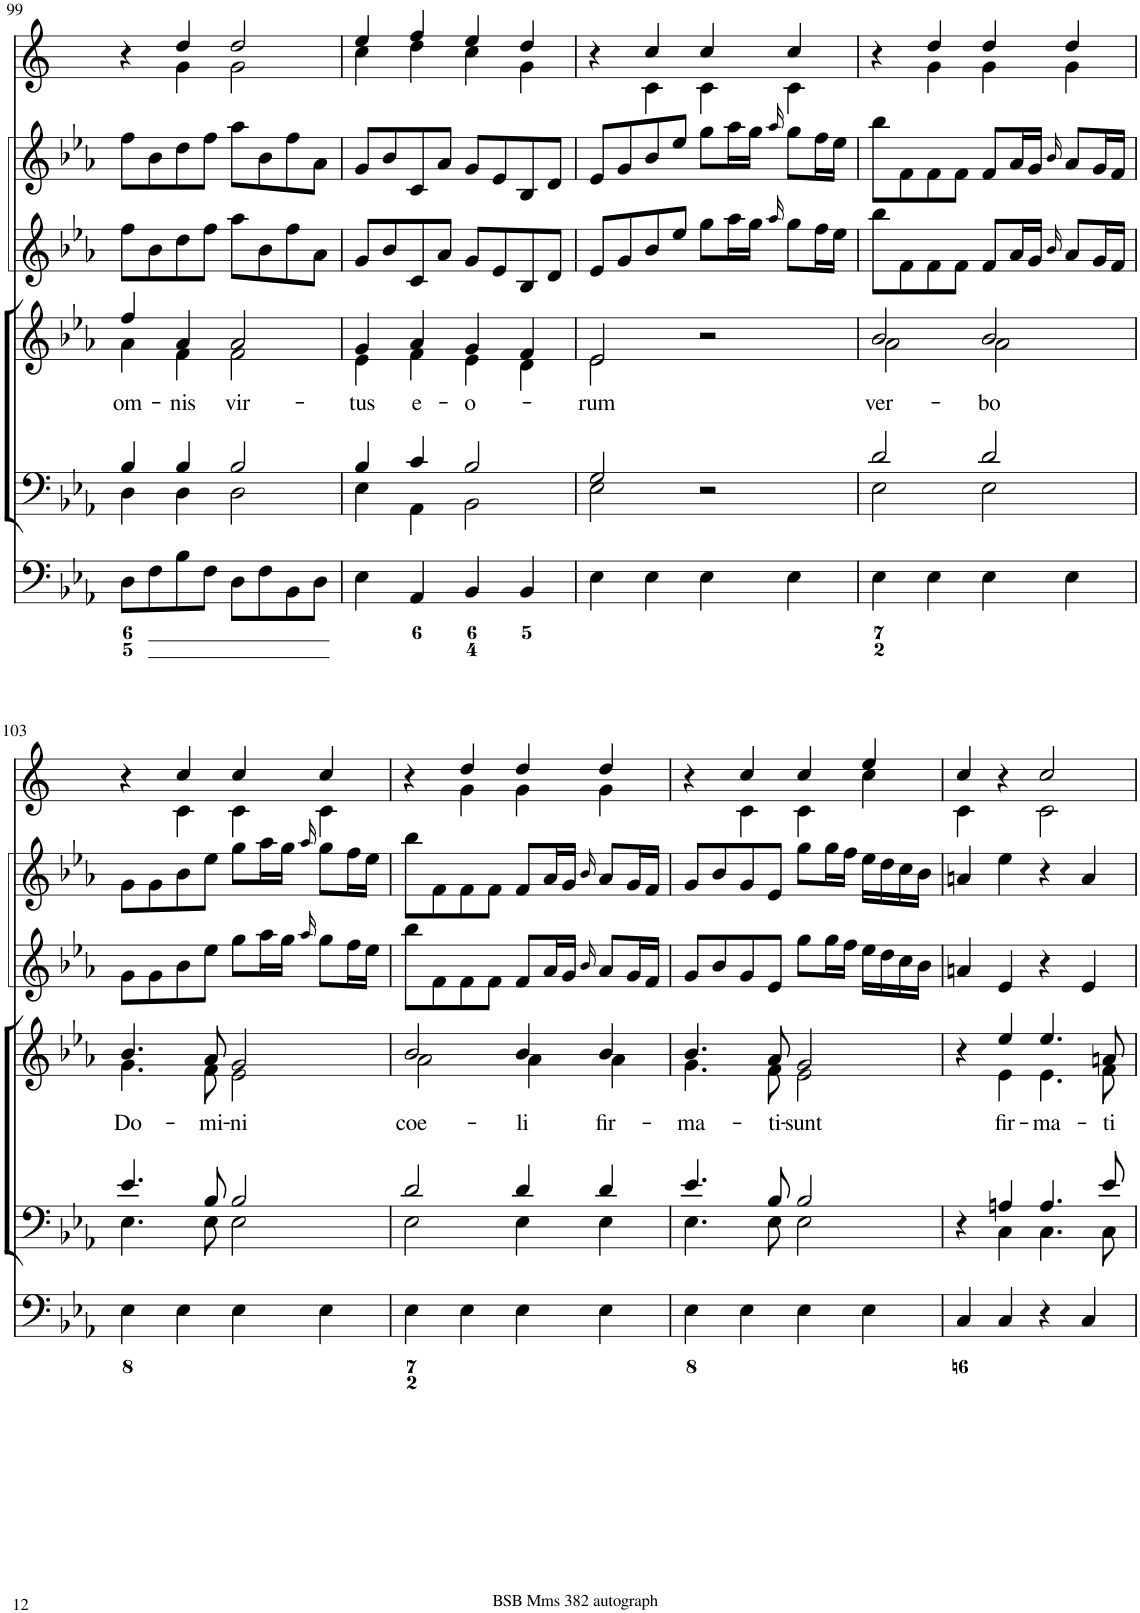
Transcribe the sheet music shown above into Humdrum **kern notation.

**kern	**kern	**kern	**text	**kern	**kern	**kern
*part6	*part5	*part4	*part4	*part3	*part2	*part1
*staff6	*staff5	*staff4	*staff4	*staff3	*staff2	*staff1
*I"Organ	*I"Voice	*I"Voice	*	*I"Violin	*I"Violini	*I"Corni in Eb
*	*	*	*	*I'Vln	*I'Vln	*
!!LO:PB:g=z
*clefF4	*clefF4	*clefG2	*	*clefG2	*clefG2	*clefG2
*	*	*	*	*	*	*Trd5c9
*k[b-e-a-]	*k[b-e-a-]	*k[b-e-a-]	*	*k[b-e-a-]	*k[b-e-a-]	*k[]
*M2/2	*M2/2	*M2/2	*	*M2/2	*M2/2	*M2/2
*met(c|)	*met(c|)	*met(c|)	*	*met(c|)	*met(c|)	*met(c|)
=99	=99	=99	=99	=99	=99	=99
*	*^	*	*	*	*	*
!	!	!	!	!LO:LY:b	!	!	!
*	*	*	*^	*	*	*	*^
8D\L	4B-/	4D\	4ff/	4a-\	om-	8ff\L	8ff\L	4r	4ryy
8F\	.	.	.	.	.	8b-\	8b-\	.	.
!	!	!	!	!	!LO:LY:b	!	!	!	!
8B-\	4B-/	4D\	4a-/	4f\	-nis	8dd\	8dd\	4dd/	4g\
8F\J	.	.	.	.	.	8ff\J	8ff\J	.	.
!	!	!	!	!	!LO:LY:b	!	!	!	!
8D\L	2B-/	2D\	2a-/	2f\	vir-	8aa-\L	8aa-\L	2dd/	2g\
8F\	.	.	.	.	.	8b-\	8b-\	.	.
8BB-\	.	.	.	.	.	8ff\	8ff\	.	.
8D\J	.	.	.	.	.	8a-\J	8a-\J	.	.
=100	=100	=100	=100	=100	=100	=100	=100	=100	=100
!	!	!	!	!	!LO:LY:b	!	!	!	!
4E-\	4B-/	4E-\	4g/	4e-\	-tus	8g/L	8g/L	4ee/	4cc\
.	.	.	.	.	.	8b-/	8b-/	.	.
!	!	!	!	!	!LO:LY:b	!	!	!	!
4AA-/	4c/	4AA-\	4a-/	4f\	e-	8c/	8c/	4ff/	4dd\
.	.	.	.	.	.	8a-/J	8a-/J	.	.
!	!	!	!	!	!LO:LY:b	!	!	!	!
4BB-/	2B-/	2BB-\	4g/	4e-\	-o-	8g/L	8g/L	4ee/	4cc\
.	.	.	.	.	.	8e-/	8e-/	.	.
4BB-/	.	.	4f/	4d\	.	8B-/	8B-/	4dd/	4g\
.	.	.	.	.	.	8d/J	8d/J	.	.
=101	=101	=101	=101	=101	=101	=101	=101	=101	=101
!	!	!	!	!	!LO:LY:b	!	!	!	!
4E-\	2G/	2E-\	2e-/	2e-\	-rum	8e-/L	8e-/L	4r	4ryy
.	.	.	.	.	.	8g/	8g/	.	.
4E-\	.	.	.	.	.	8b-/	8b-/	4cc/	4c\
.	.	.	.	.	.	8ee-/J	8ee-/J	.	.
4E-\	2r	2ryy	2r	2ryy	.	8gg\L	8gg\L	4cc/	4c\
.	.	.	.	.	.	16aa-\L	16aa-\L	.	.
.	.	.	.	.	.	16gg\JJ	16gg\JJ	.	.
.	.	.	.	.	.	16qaa-/	16qaa-/	.	.
4E-\	.	.	.	.	.	8gg\L	8gg\L	4cc/	4c\
.	.	.	.	.	.	16ff\L	16ff\L	.	.
.	.	.	.	.	.	16ee-\JJ	16ee-\JJ	.	.
=102	=102	=102	=102	=102	=102	=102	=102	=102	=102
!	!	!	!	!	!LO:LY:b	!	!	!	!
4E-\	2d/	2E-\	2b-/	2a-\	ver-	8bb-\L	8bb-\L	4r	4ryy
.	.	.	.	.	.	8f\	8f\	.	.
4E-\	.	.	.	.	.	8f\	8f\	4dd/	4g\
.	.	.	.	.	.	8f\J	8f\J	.	.
!	!	!	!	!	!LO:LY:b	!	!	!	!
4E-\	2d/	2E-\	2b-/	2a-\	-bo	8f/L	8f/L	4dd/	4g\
.	.	.	.	.	.	16a-/L	16a-/L	.	.
.	.	.	.	.	.	16g/JJ	16g/JJ	.	.
.	.	.	.	.	.	16qb-/	16qb-/	.	.
4E-\	.	.	.	.	.	8a-/L	8a-/L	4dd/	4g\
.	.	.	.	.	.	16g/L	16g/L	.	.
.	.	.	.	.	.	16f/JJ	16f/JJ	.	.
!!LO:LB:g=z	!!
=103	=103	=103	=103	=103	=103	=103	=103	=103	=103
!	!	!	!	!	!LO:LY:b	!	!	!	!
4E-\	4.e-/	4.E-\	4.b-/	4.g\	Do-	8g\L	8g\L	4r	4ryy
.	.	.	.	.	.	8g\	8g\	.	.
4E-\	.	.	.	.	.	8b-\	8b-\	4cc/	4c\
!	!	!	!	!	!LO:LY:b	!	!	!	!
.	8B-/	8E-\	8a-/	8f\	-mi-	8ee-\J	8ee-\J	.	.
!	!	!	!	!	!LO:LY:b	!	!	!	!
4E-\	2B-/	2E-\	2g/	2e-\	-ni	8gg\L	8gg\L	4cc/	4c\
.	.	.	.	.	.	16aa-\L	16aa-\L	.	.
.	.	.	.	.	.	16gg\JJ	16gg\JJ	.	.
.	.	.	.	.	.	16qaa-/	16qaa-/	.	.
4E-\	.	.	.	.	.	8gg\L	8gg\L	4cc/	4c\
.	.	.	.	.	.	16ff\L	16ff\L	.	.
.	.	.	.	.	.	16ee-\JJ	16ee-\JJ	.	.
=104	=104	=104	=104	=104	=104	=104	=104	=104	=104
!	!	!	!	!	!LO:LY:b	!	!	!	!
4E-\	2d/	2E-\	2b-/	2a-\	coe-	8bb-\L	8bb-\L	4r	4ryy
.	.	.	.	.	.	8f\	8f\	.	.
4E-\	.	.	.	.	.	8f\	8f\	4dd/	4g\
.	.	.	.	.	.	8f\J	8f\J	.	.
!	!	!	!	!	!LO:LY:b	!	!	!	!
4E-\	4d/	4E-\	4b-/	4a-\	-li	8f/L	8f/L	4dd/	4g\
.	.	.	.	.	.	16a-/L	16a-/L	.	.
.	.	.	.	.	.	16g/JJ	16g/JJ	.	.
.	.	.	.	.	.	16qb-/	16qb-/	.	.
!	!	!	!	!	!LO:LY:b	!	!	!	!
4E-\	4d/	4E-\	4b-/	4a-\	fir-	8a-/L	8a-/L	4dd/	4g\
.	.	.	.	.	.	16g/L	16g/L	.	.
.	.	.	.	.	.	16f/JJ	16f/JJ	.	.
=105	=105	=105	=105	=105	=105	=105	=105	=105	=105
!	!	!	!	!	!LO:LY:b	!	!	!	!
4E-\	4.e-/	4.E-\	4.b-/	4.g\	-ma-	8g/L	8g/L	4r	4ryy
.	.	.	.	.	.	8b-/	8b-/	.	.
4E-\	.	.	.	.	.	8g/	8g/	4cc/	4c\
!	!	!	!	!	!LO:LY:b	!	!	!	!
.	8B-/	8E-\	8a-/	8f\	-ti-	8e-/J	8e-/J	.	.
!	!	!	!	!	!LO:LY:b	!	!	!	!
4E-\	2B-/	2E-\	2g/	2e-\	-sunt	8gg\L	8gg\L	4cc/	4c\
.	.	.	.	.	.	16gg\L	16gg\L	.	.
.	.	.	.	.	.	16ff\JJ	16ff\JJ	.	.
4E-\	.	.	.	.	.	16ee-\LL	16ee-\LL	4ee/	4cc\
.	.	.	.	.	.	16dd\	16dd\	.	.
.	.	.	.	.	.	16cc\	16cc\	.	.
.	.	.	.	.	.	16b-\JJ	16b-\JJ	.	.
=106	=106	=106	=106	=106	=106	=106	=106	=106	=106
4C/	4r	4ryy	4r	4ryy	.	4an/	4an/	4cc/	4c\
!	!	!	!	!	!LO:LY:b	!	!	!	!
4C/	4An/	4C\	4ee-/	4e-\	fir-	4e-/	4ee-\	4r	4ryy
!	!	!	!	!	!LO:LY:b	!	!	!	!
4r	4.A/	4.C\	4.ee-/	4.e-\	-ma-	4r	4r	2cc/	2c\
4C/	.	.	.	.	.	4e-/	4a/	.	.
!	!	!	!	!	!LO:LY:b	!	!	!	!
.	8e-/	8C\	8an/	8f\	-ti	.	.	.	.
*	*v	*v	*	*	*	*	*	*v	*v
*	*	*v	*v	*	*	*	*
=	=	=	=	=	=	=
*-	*-	*-	*-	*-	*-	*-
